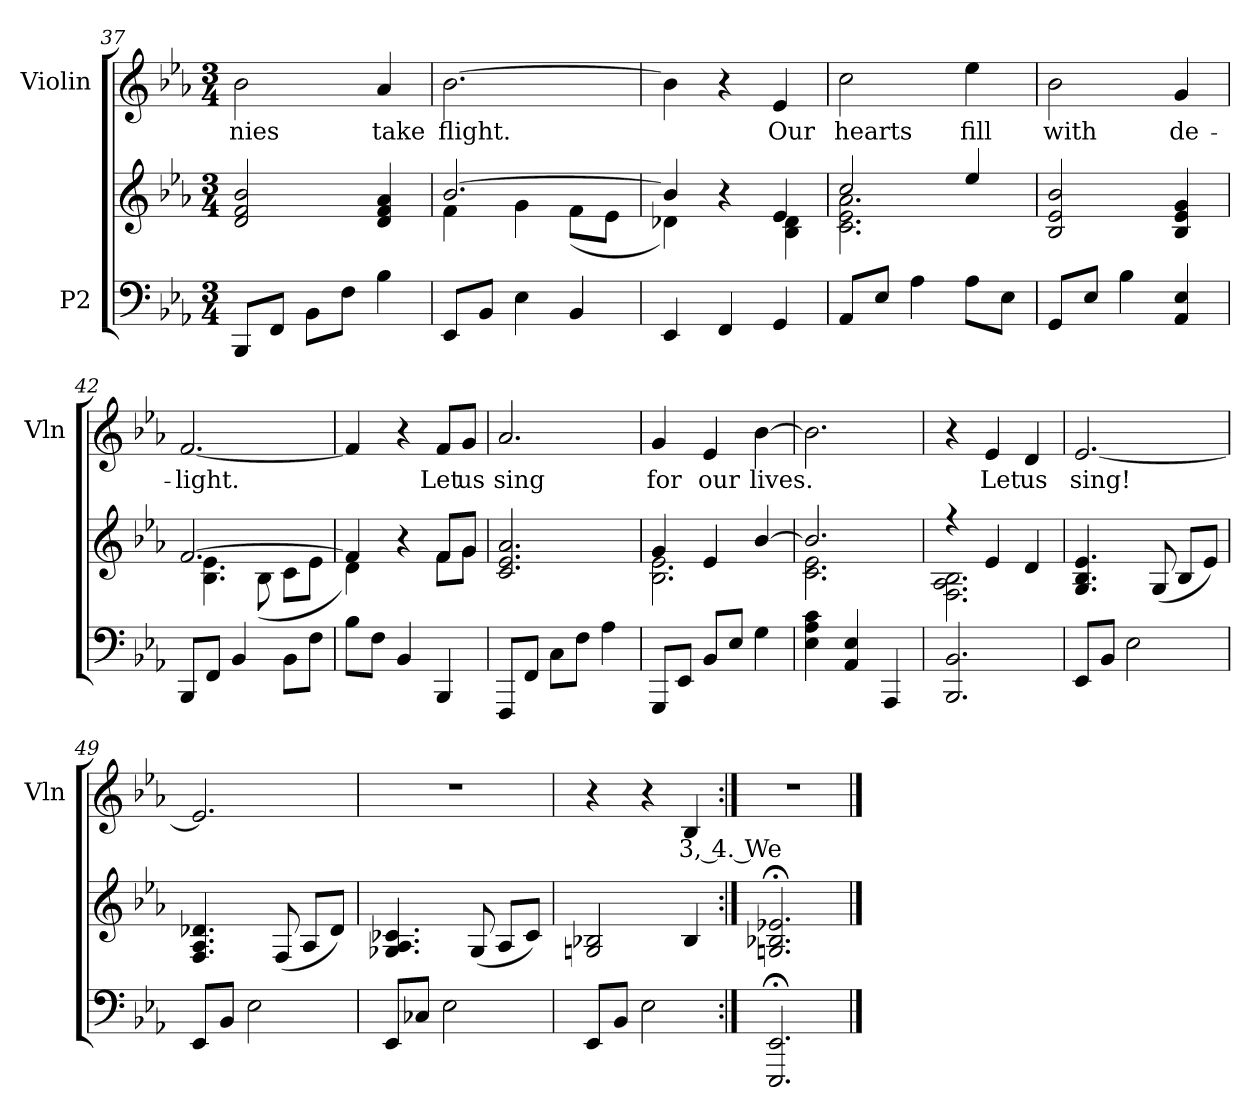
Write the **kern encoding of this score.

**kern	**kern	**kern	**text
*part2	*part2	*part1	*part1
*staff3	*staff2	*staff1	*staff1
*I"P2	*	*I"Violin	*
*	*	*I'Vln	*
*clefF4	*clefG2	*clefG2	*
*k[b-e-a-]	*k[b-e-a-]	*k[b-e-a-]	*
*E-:	*E-:	*E-:	*
*M3/4	*M3/4	*M3/4	*
=37	=37	=37	=37
!	!	!	!LO:LY:b
8BBB-/L	2d/ 2f/ 2b-/	2b-\	-nies
8FF/J	.	.	.
8BB-\L	.	.	.
8F\J	.	.	.
!	!	!	!LO:LY:b
4B-\	4d/ 4f/ 4a-/	4a-/	take
=38	=38	=38	=38
*	*^	*	*
!	!	!	!	!LO:LY:b
8EE-/L	[>2.b-/	4f\	[>2.b-\	flight.
8BB-/J	.	.	.	.
4E-\	.	4g\	.	.
4BB-/	.	(<8f\L	.	.
.	.	8e-\J	.	.
=39	=39	=39	=39	=39
4EE-/	4b-/]	4d-X\)	4b-\]	.
4FF/	4r	4ryy	4r	.
!	!	!	!	!LO:LY:b
4GG/	4e-/	4B-\ 4d-\	4e-/	Our
=40	=40	=40	=40	=40
!	!	!	!	!LO:LY:b
8AA-/L	2cc/	2.c\ 2.e-\ 2.a-\	2cc\	hearts
8E-/J	.	.	.	.
4A-\	.	.	.	.
!	!	!	!	!LO:LY:b
8A-\L	4ee-/	.	4ee-\	fill
8E-\J	.	.	.	.
*	*v	*v	*	*
!!LO:LB:g=z
=41	=41	=41	=41
!	!	!	!LO:LY:b
8GG/L	2B-/ 2e-/ 2b-/	2b-\	with
8E-/J	.	.	.
4B-\	.	.	.
!	!	!	!LO:LY:b
4AA-/ 4E-/	4B-/ 4e-/ 4g/	4g/	de-
=42	=42	=42	=42
*	*^	*	*
!	!	!	!	!LO:LY:b
8BBB-/L	[>2.f/	4.B-\ 4.e-\	[<2.f/	-light.
8FF/J	.	.	.	.
4BB-/	.	.	.	.
.	.	(<8B-\	.	.
8BB-\L	.	8c\L	.	.
8F\J	.	8e-\J	.	.
=43	=43	=43	=43	=43
8B-\L	4f/]	4d\)	4f/]	.
8F\J	.	.	.	.
4BB-/	4r	4ryy	4r	.
!	!	!	!	!LO:LY:b
4BBB-/	8f/L	8f\L	8f/L	Let
!	!	!	!	!LO:LY:b
.	8g/J	8g\J	8g/J	us
=44	=44	=44	=44	=44
!	!	!	!	!LO:LY:b
*	*v	*v	*	*
8FFF/L	2.c/ 2.e-/ 2.a-/	2.a-/	sing
8FF/J	.	.	.
8C\L	.	.	.
8F\J	.	.	.
4A-\	.	.	.
=45	=45	=45	=45
*	*^	*	*
!	!	!	!	!LO:LY:b
8GGG/L	4g/	2.B-\ 2.e-\	4g/	for
8EE-/J	.	.	.	.
!	!	!	!	!LO:LY:b
8BB-/L	4e-/	.	4e-/	our
8E-/J	.	.	.	.
!	!	!	!	!LO:LY:b
4G\	[>4b-/	.	[>4b-\	lives.
=46	=46	=46	=46	=46
4E-\ 4A-\ 4c\	2.b-/]	2.c\ 2.e-\	2.b-\]	.
4AA-/ 4E-/	.	.	.	.
4AAA-/	.	.	.	.
!!LO:LB:g=z
=47	=47	=47	=47	=47
2.BBB-/ 2.BB-/	4r	2.F\ 2.A-\ 2.B-\	4r	.
!	!	!	!	!LO:LY:b
.	4e-/	.	4e-/	Let
!	!	!	!	!LO:LY:b
.	4d/	.	4d/	us
*	*v	*v	*	*
=48	=48	=48	=48
!	!	!	!LO:LY:b
8EE-/L	4.G/ 4.B-/ 4.e-/	[<2.e-/	sing!
8BB-/J	.	.	.
2E-\	.	.	.
.	(<8G/	.	.
.	8B-/L	.	.
.	8e-/J)	.	.
=49	=49	=49	=49
8EE-/L	4.F/ 4.A-/ 4.d-X/	2.e-/]	.
8BB-/J	.	.	.
2E-\	.	.	.
.	(<8F/	.	.
.	8A-/L	.	.
.	8d-/J)	.	.
=50	=50	=50	=50
8EE-/L	4.G-X/ 4.A-/ 4.c-X/	2.r	.
8C-X/J	.	.	.
2E-\	.	.	.
.	(<8G-/	.	.
.	8A-/L	.	.
.	8c-/J)	.	.
=51	=51	=51	=51
8EE-/L	2Gn/ 2B-X/	4r	.
8BB-/J	.	.	.
2E-\	.	4r	.
!	!	!	!LO:LY:b
.	4B-/	4B-/	3, 4. We
=52:|!	=52:|!	=52:|!	=52:|!
2.EEE-/;< 2.EE-/;<	2.Gn/;< 2.B-X/;< 2.e-X/;<	2.r	.
==	==	==	==
*-	*-	*-	*-
